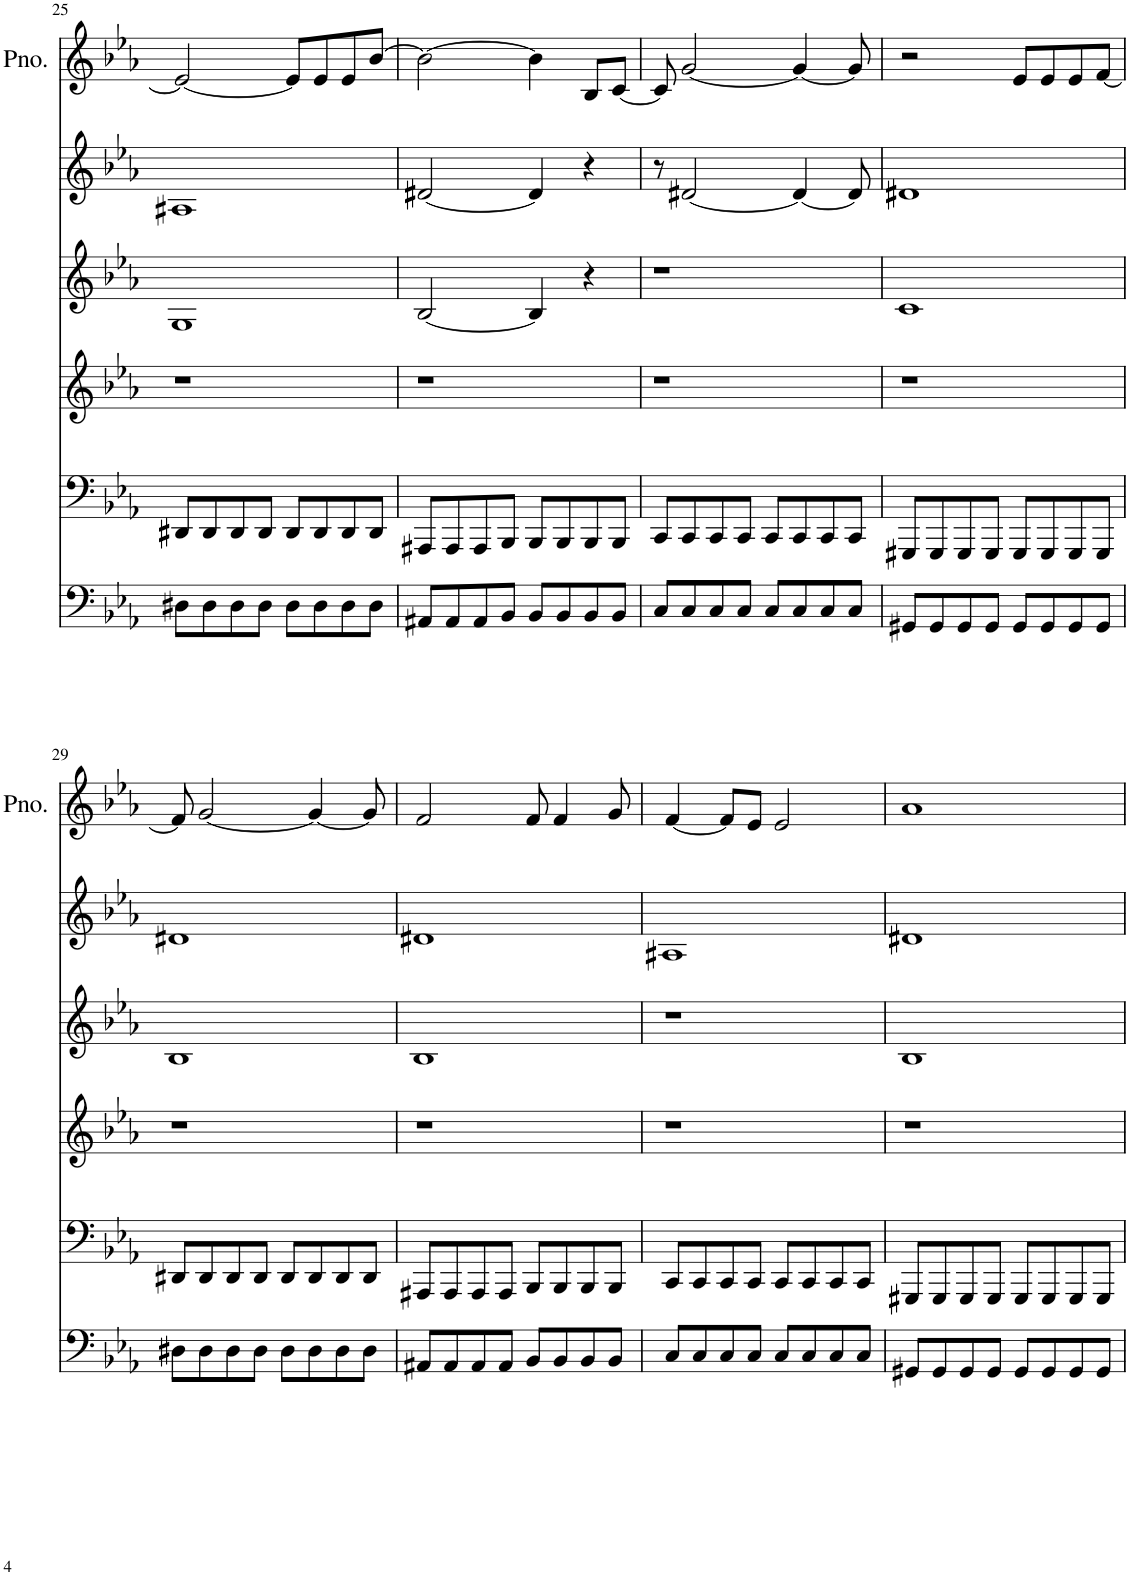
**kern	**kern	**kern	**kern	**kern	**kern
*part6	*part5	*part4	*part3	*part2	*part1
*staff6	*staff5	*staff4	*staff3	*staff2	*staff1
*I"Piano	*I"Piano	*I"Piano	*I"Piano	*I"Piano	*I"Piano
*I'Pno	*I'Pno	*I'Pno	*I'Pno	*I'Pno	*I'Pno.
!!LO:PB:g=z
*clefF4	*clefF4	*clefG2	*clefG2	*clefG2	*clefG2
*k[b-e-a-]	*k[b-e-a-]	*k[b-e-a-]	*k[b-e-a-]	*k[b-e-a-]	*k[b-e-a-]
*M4/4	*M4/4	*M4/4	*M4/4	*M4/4	*M4/4
=25	=25	=25	=25	=25	=25
8D#X\L	8DD#X/L	1r	1G	1A#X	2e-/_
8D#\	8DD#/	.	.	.	.
8D#\	8DD#/	.	.	.	.
8D#\J	8DD#/J	.	.	.	.
8D#\L	8DD#/L	.	.	.	8e-/L]
8D#\	8DD#/	.	.	.	8e-/
8D#\	8DD#/	.	.	.	8e-/
8D#\J	8DD#/J	.	.	.	[8b-/J
=26	=26	=26	=26	=26	=26
8AA#X/L	8AAA#X/L	1r	[2B-/	[2d#X/	2b-\_
8AA#/	8AAA#/	.	.	.	.
8AA#/	8AAA#/	.	.	.	.
8BB-/J	8BBB-/J	.	.	.	.
8BB-/L	8BBB-/L	.	4B-/]	4d#/]	4b-\]
8BB-/	8BBB-/	.	.	.	.
8BB-/	8BBB-/	.	4r	4r	8B-/L
8BB-/J	8BBB-/J	.	.	.	[8c/J
=27	=27	=27	=27	=27	=27
8C/L	8CC/L	1r	1r	8r	8c/]
8C/	8CC/	.	.	[2d#X/	[2g/
8C/	8CC/	.	.	.	.
8C/J	8CC/J	.	.	.	.
8C/L	8CC/L	.	.	.	.
8C/	8CC/	.	.	4d#/_	4g/_
8C/	8CC/	.	.	.	.
8C/J	8CC/J	.	.	8d#/]	8g/]
=28	=28	=28	=28	=28	=28
8GG#X/L	8GGG#X/L	1r	1c	1d#X	2r
8GG#/	8GGG#/	.	.	.	.
8GG#/	8GGG#/	.	.	.	.
8GG#/J	8GGG#/J	.	.	.	.
8GG#/L	8GGG#/L	.	.	.	8e-/L
8GG#/	8GGG#/	.	.	.	8e-/
8GG#/	8GGG#/	.	.	.	8e-/
8GG#/J	8GGG#/J	.	.	.	[8f/J
!!LO:LB:g=z
=29	=29	=29	=29	=29	=29
8D#X\L	8DD#X/L	1r	1B-	1d#X	8f/]
8D#\	8DD#/	.	.	.	[2g/
8D#\	8DD#/	.	.	.	.
8D#\J	8DD#/J	.	.	.	.
8D#\L	8DD#/L	.	.	.	.
8D#\	8DD#/	.	.	.	4g/_
8D#\	8DD#/	.	.	.	.
8D#\J	8DD#/J	.	.	.	8g/]
=30	=30	=30	=30	=30	=30
8AA#X/L	8AAA#X/L	1r	1B-	1d#X	2f/
8AA#/	8AAA#/	.	.	.	.
8AA#/	8AAA#/	.	.	.	.
8AA#/J	8AAA#/J	.	.	.	.
8BB-/L	8BBB-/L	.	.	.	8f/
8BB-/	8BBB-/	.	.	.	4f/
8BB-/	8BBB-/	.	.	.	.
8BB-/J	8BBB-/J	.	.	.	8g/
=31	=31	=31	=31	=31	=31
8C/L	8CC/L	1r	1r	1A#X	[4f/
8C/	8CC/	.	.	.	.
8C/	8CC/	.	.	.	8f/L]
8C/J	8CC/J	.	.	.	8e-/J
8C/L	8CC/L	.	.	.	2e-/
8C/	8CC/	.	.	.	.
8C/	8CC/	.	.	.	.
8C/J	8CC/J	.	.	.	.
=32	=32	=32	=32	=32	=32
8GG#X/L	8GGG#X/L	1r	1B-	1d#X	1a-
8GG#/	8GGG#/	.	.	.	.
8GG#/	8GGG#/	.	.	.	.
8GG#/J	8GGG#/J	.	.	.	.
8GG#/L	8GGG#/L	.	.	.	.
8GG#/	8GGG#/	.	.	.	.
8GG#/	8GGG#/	.	.	.	.
8GG#/J	8GGG#/J	.	.	.	.
=	=	=	=	=	=
*-	*-	*-	*-	*-	*-
